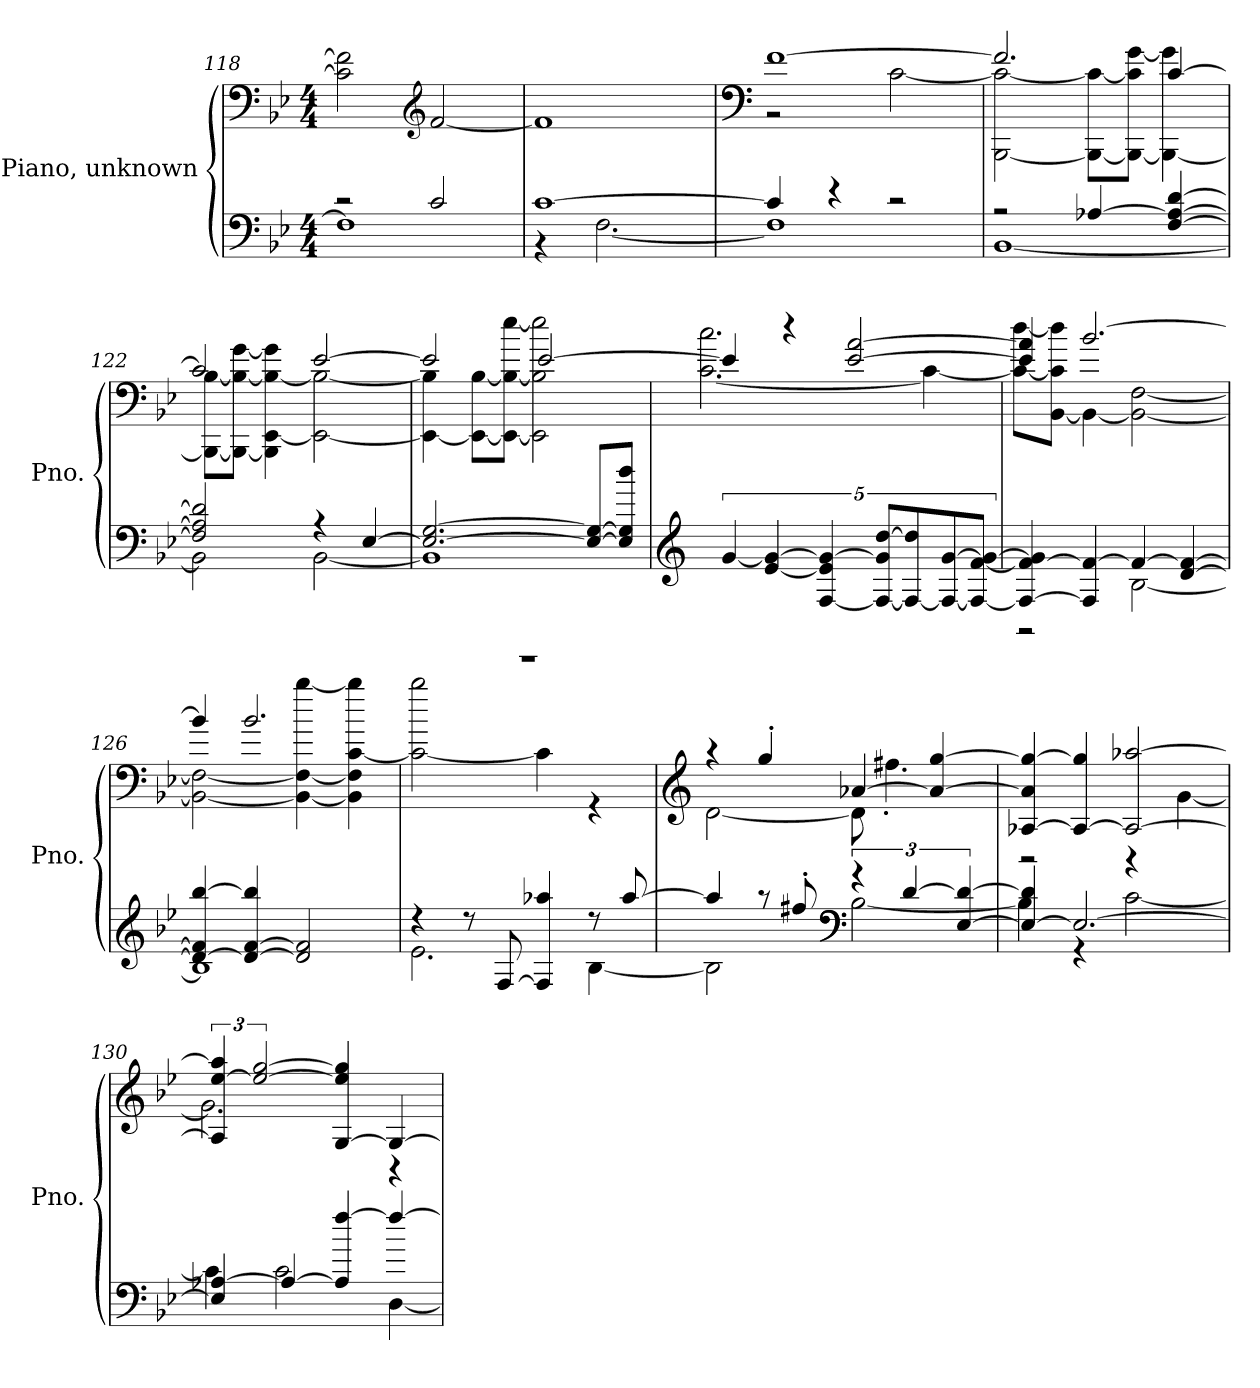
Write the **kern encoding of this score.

**kern	**kern
*part1	*part1
*staff2	*staff1
*I"Piano, unknown	*
*I'Pno.	*
*clefF4	*clefF4
*k[b-e-]	*k[b-e-]
*M4/4	*M4/4
=118	=118
*^	*
2r	1F]	2c\] 2f\]
*	*	*clefG2
2c/	.	[2f/
=119	=119	=119
[1c	4r	1f]
.	[2.F\	.
=120	=120	=120
*	*	*clefF4
*	*	*^
4c/]	1F]	[1f	2r
4r	.	.	.
2r	.	.	[2c\
=121	=121	=121	=121
2r	[1BB-	2.f/]	[2BBB-\ 2c\_
[4A-X/	.	.	8BBB-\_ 8c\_L
.	.	.	8BBB-\_ 8c\] [8g\J
[4F/ 4A-/_ [4d/	.	[4c/	4BBB-\_ 4g\]
!!LO:PB:g=z	!!
=122	=122	=122	=122
2F/] 2A-/] 2d/]	2BB-\]	2c/]	8BBB-\_ [8B-\L
.	.	.	8BBB-\_ 8B-\_ [8g\J
.	.	.	4BBB-\] [4EE-\ 4B-\_ 4g\]
4r	[2BB-\	[2e-/	2EE-\_ 2B-\_
[4E-/	.	.	.
=123	=123	=123	=123
2.E-/_ [2.G/	1BB-]	2e-/]	4EE-\_ 4B-\]
.	.	.	8EE-\_ [8B-\L
.	.	.	8EE-\_ 8B-\_ [8ee-\J
.	.	[2e-/	2EE-\] 2B-\] 2ee-\]
8E-/_ 8G/_L	.	.	.
8E-/] 8G/] 8dd/J	.	.	.
*v	*v	*	*
=124	=124	=124
*clefG2	*	*
[5g/	4e-/]	[2.c\ 2.cc\
[5e-/ 5g/_	.	.
.	4r	.
[5F/ 5e-/] 5g/_	.	.
.	[2e-/ [2a/	.
10F/_ 10g/] [10dd/L	.	.
10F/_ 10dd/]	.	.
.	.	4c\_
10F/_ [10g/	.	.
10F/_ [10f/ 10g/_J	.	.
=125	=125	=125
*^	*	*
4F/_ 4f/_ 4g/]	2r	4e-/] 4a/]	8c\_ [8dd\L
.	.	.	[8BB-\ 8c\] 8dd\]J
4F/] 4f/_	.	[2.b-/	4BB-\_
4f/_	[2B-\	.	2BB-\_ [2F\
[4d/ 4f/_	.	.	.
!!LO:LB:g=z	!!
=126	=126	=126	=126
4d/_ 4f/] [4bb-/	1B-]	4b-/]	2BB-\_ 2F\_
4d/_ [4f/ 4bb-/]	.	2.b-/	.
2d/] 2f/]	.	.	4BB-\_ 4F\_ [4bb-\
.	.	.	4BB-\] 4F\] [4c\ 4bb-\]
=127	=127	=127	=127
4r	2.e-\	1r	2c\_ 2bb-\
8r	.	.	.
[8F/	.	.	.
4F/] 4aa-X/	.	.	4c\]
8r	[4B-\	.	4r
[8aa-/	.	.	.
=128	=128	=128	=128
*	*	*clefG2	*
4aa-/]	2B-\]	4r	[2d\
8r	.	4gg'/	.
8ff#X'/	.	.	.
*clefF4	*	*	*
6r	[2B-\	[4a-X/	8d\]
.	.	.	4.ff#X'\
[6d/	.	.	.
.	.	4a-/_ [4gg/	.
[6E-/ 6d/_	.	.	.
=129	=129	=129	=129
4E-/_ 4d/]	4B-\]	[4A-X/ 4a-/] 4gg/_	2r
2.E-/_	4r	4A-/_ 4gg/]	.
.	[2c\	2A-/_ [2aa-X/	4r
.	.	.	[4g\
!!LO:LB:g=z	!!
=130	=130	=130	=130
4E-/] [4A-X/	4c\]	6A-/] [6ee-/ 6aa-/]	2.g\]
.	.	3ee-/_ [3gg/	.
4A-/_	2c\	.	.
4A-/] [4ff/	.	[4G/ 4ee-/] 4gg/]	.
4ff/_	[4D\	4G/_	4r
*v	*v	*	*
*	*v	*v
=	=
*-	*-
